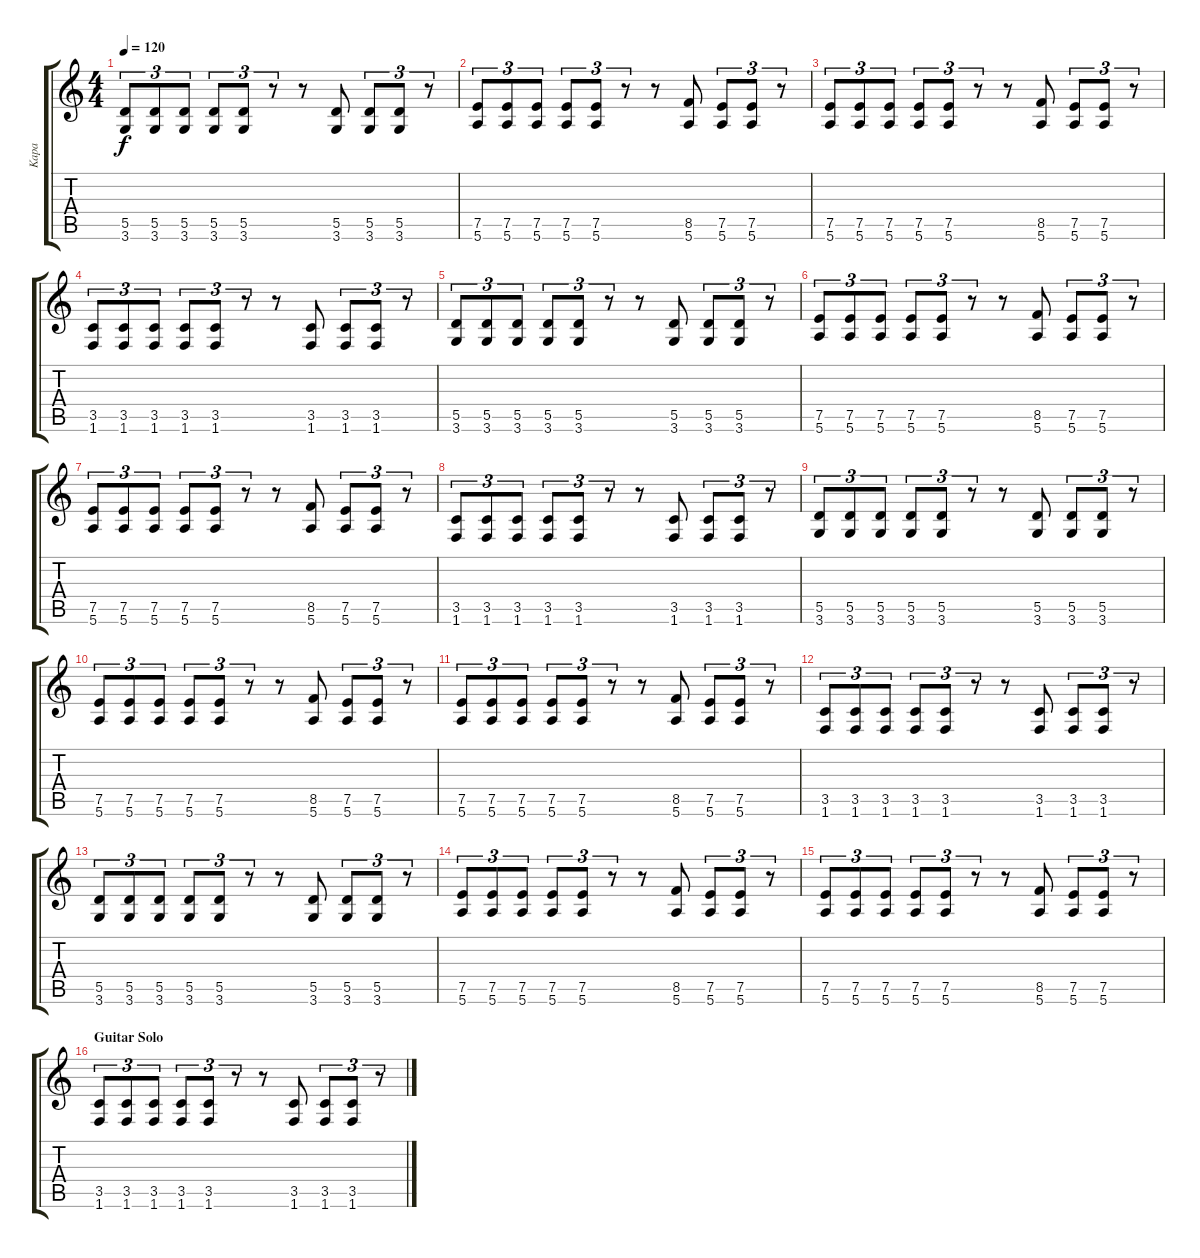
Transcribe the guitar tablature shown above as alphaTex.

\track ("Kapa" "Kapa") {instrument distortionguitar}
\staff {score tabs}
\tuning (E4 B3 G3 D3 A2 E2) {hide}
\ts (4 4)
\tempo 120
\clef g2
\ks c
(5.5 3.6).8{tu (3 2) dy f} (5.5 3.6).8{tu (3 2)} (5.5 3.6).8{tu (3 2)} (5.5 3.6).8{tu (3 2)} (5.5 3.6).8{tu (3 2)} r.8{tu (3 2)} r.8 (5.5 3.6).8 (5.5 3.6).8{tu (3 2)} (5.5 3.6).8{tu (3 2)} r.8{tu (3 2)} |
(7.5 5.6).8{tu (3 2)} (7.5 5.6).8{tu (3 2)} (7.5 5.6).8{tu (3 2)} (7.5 5.6).8{tu (3 2)} (7.5 5.6).8{tu (3 2)} r.8{tu (3 2)} r.8 (8.5 5.6).8 (7.5 5.6).8{tu (3 2)} (7.5 5.6).8{tu (3 2)} r.8{tu (3 2)} |
(7.5 5.6).8{tu (3 2)} (7.5 5.6).8{tu (3 2)} (7.5 5.6).8{tu (3 2)} (7.5 5.6).8{tu (3 2)} (7.5 5.6).8{tu (3 2)} r.8{tu (3 2)} r.8 (8.5 5.6).8 (7.5 5.6).8{tu (3 2)} (7.5 5.6).8{tu (3 2)} r.8{tu (3 2)} |
(3.5 1.6).8{tu (3 2)} (3.5 1.6).8{tu (3 2)} (3.5 1.6).8{tu (3 2)} (3.5 1.6).8{tu (3 2)} (3.5 1.6).8{tu (3 2)} r.8{tu (3 2)} r.8 (3.5 1.6).8 (3.5 1.6).8{tu (3 2)} (3.5 1.6).8{tu (3 2)} r.8{tu (3 2)} |
(5.5 3.6).8{tu (3 2)} (5.5 3.6).8{tu (3 2)} (5.5 3.6).8{tu (3 2)} (5.5 3.6).8{tu (3 2)} (5.5 3.6).8{tu (3 2)} r.8{tu (3 2)} r.8 (5.5 3.6).8 (5.5 3.6).8{tu (3 2)} (5.5 3.6).8{tu (3 2)} r.8{tu (3 2)} |
(7.5 5.6).8{tu (3 2)} (7.5 5.6).8{tu (3 2)} (7.5 5.6).8{tu (3 2)} (7.5 5.6).8{tu (3 2)} (7.5 5.6).8{tu (3 2)} r.8{tu (3 2)} r.8 (8.5 5.6).8 (7.5 5.6).8{tu (3 2)} (7.5 5.6).8{tu (3 2)} r.8{tu (3 2)} |
(7.5 5.6).8{tu (3 2)} (7.5 5.6).8{tu (3 2)} (7.5 5.6).8{tu (3 2)} (7.5 5.6).8{tu (3 2)} (7.5 5.6).8{tu (3 2)} r.8{tu (3 2)} r.8 (8.5 5.6).8 (7.5 5.6).8{tu (3 2)} (7.5 5.6).8{tu (3 2)} r.8{tu (3 2)} |
(3.5 1.6).8{tu (3 2)} (3.5 1.6).8{tu (3 2)} (3.5 1.6).8{tu (3 2)} (3.5 1.6).8{tu (3 2)} (3.5 1.6).8{tu (3 2)} r.8{tu (3 2)} r.8 (3.5 1.6).8 (3.5 1.6).8{tu (3 2)} (3.5 1.6).8{tu (3 2)} r.8{tu (3 2)} |
(5.5 3.6).8{tu (3 2)} (5.5 3.6).8{tu (3 2)} (5.5 3.6).8{tu (3 2)} (5.5 3.6).8{tu (3 2)} (5.5 3.6).8{tu (3 2)} r.8{tu (3 2)} r.8 (5.5 3.6).8 (5.5 3.6).8{tu (3 2)} (5.5 3.6).8{tu (3 2)} r.8{tu (3 2)} |
(7.5 5.6).8{tu (3 2)} (7.5 5.6).8{tu (3 2)} (7.5 5.6).8{tu (3 2)} (7.5 5.6).8{tu (3 2)} (7.5 5.6).8{tu (3 2)} r.8{tu (3 2)} r.8 (8.5 5.6).8 (7.5 5.6).8{tu (3 2)} (7.5 5.6).8{tu (3 2)} r.8{tu (3 2)} |
(7.5 5.6).8{tu (3 2)} (7.5 5.6).8{tu (3 2)} (7.5 5.6).8{tu (3 2)} (7.5 5.6).8{tu (3 2)} (7.5 5.6).8{tu (3 2)} r.8{tu (3 2)} r.8 (8.5 5.6).8 (7.5 5.6).8{tu (3 2)} (7.5 5.6).8{tu (3 2)} r.8{tu (3 2)} |
(3.5 1.6).8{tu (3 2)} (3.5 1.6).8{tu (3 2)} (3.5 1.6).8{tu (3 2)} (3.5 1.6).8{tu (3 2)} (3.5 1.6).8{tu (3 2)} r.8{tu (3 2)} r.8 (3.5 1.6).8 (3.5 1.6).8{tu (3 2)} (3.5 1.6).8{tu (3 2)} r.8{tu (3 2)} |
(5.5 3.6).8{tu (3 2)} (5.5 3.6).8{tu (3 2)} (5.5 3.6).8{tu (3 2)} (5.5 3.6).8{tu (3 2)} (5.5 3.6).8{tu (3 2)} r.8{tu (3 2)} r.8 (5.5 3.6).8 (5.5 3.6).8{tu (3 2)} (5.5 3.6).8{tu (3 2)} r.8{tu (3 2)} |
(7.5 5.6).8{tu (3 2)} (7.5 5.6).8{tu (3 2)} (7.5 5.6).8{tu (3 2)} (7.5 5.6).8{tu (3 2)} (7.5 5.6).8{tu (3 2)} r.8{tu (3 2)} r.8 (8.5 5.6).8 (7.5 5.6).8{tu (3 2)} (7.5 5.6).8{tu (3 2)} r.8{tu (3 2)} |
(7.5 5.6).8{tu (3 2)} (7.5 5.6).8{tu (3 2)} (7.5 5.6).8{tu (3 2)} (7.5 5.6).8{tu (3 2)} (7.5 5.6).8{tu (3 2)} r.8{tu (3 2)} r.8 (8.5 5.6).8 (7.5 5.6).8{tu (3 2)} (7.5 5.6).8{tu (3 2)} r.8{tu (3 2)} |
\section ("" "Guitar Solo")
(3.5 1.6).8{tu (3 2)} (3.5 1.6).8{tu (3 2)} (3.5 1.6).8{tu (3 2)} (3.5 1.6).8{tu (3 2)} (3.5 1.6).8{tu (3 2)} r.8{tu (3 2)} r.8 (3.5 1.6).8 (3.5 1.6).8{tu (3 2)} (3.5 1.6).8{tu (3 2)} r.8{tu (3 2)}
